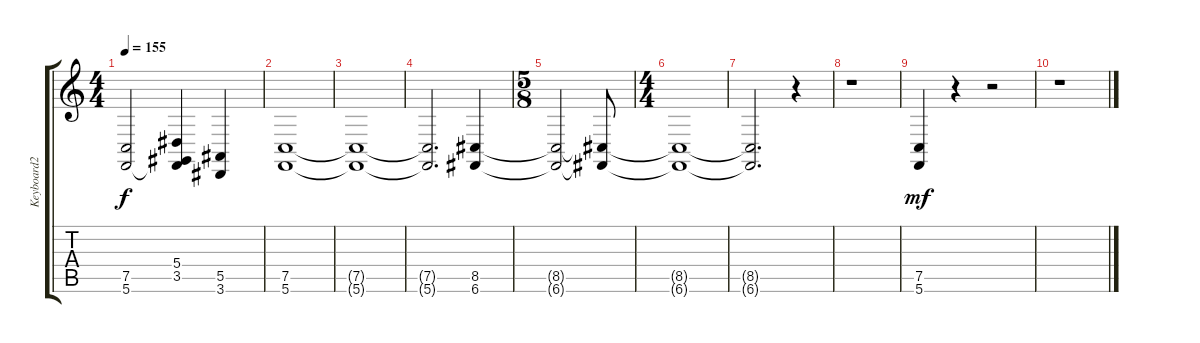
\track ("Keyboard2" "Keyboard2") {instrument stringensemble1}
\staff {score tabs}
\tuning (C4 G3 Eb3 Bb2 F2 C2) {hide}
\ts (4 4)
\tempo 155
\clef g2
\ks c
(7.5{t} 5.6{t}).2{dy f} (5.4 3.5 5.6{t}).4 (5.5 3.6).4 |
(7.5 5.6).1 |
(7.5{t} 5.6{t}).1 |
(7.5{t} 5.6{t}).2{d} (8.5 6.6).4 |
\ts (5 8)
(8.5{t} 6.6{t}).2 (8.5{t} 6.6{t}).8 |
\ts (4 4)
(8.5{t} 6.6{t}).1 |
(8.5{t} 6.6{t}).2{d} r.4 |
r.1 |
(7.5 5.6).4{dy mf} r.4 r.2 |
r.1
